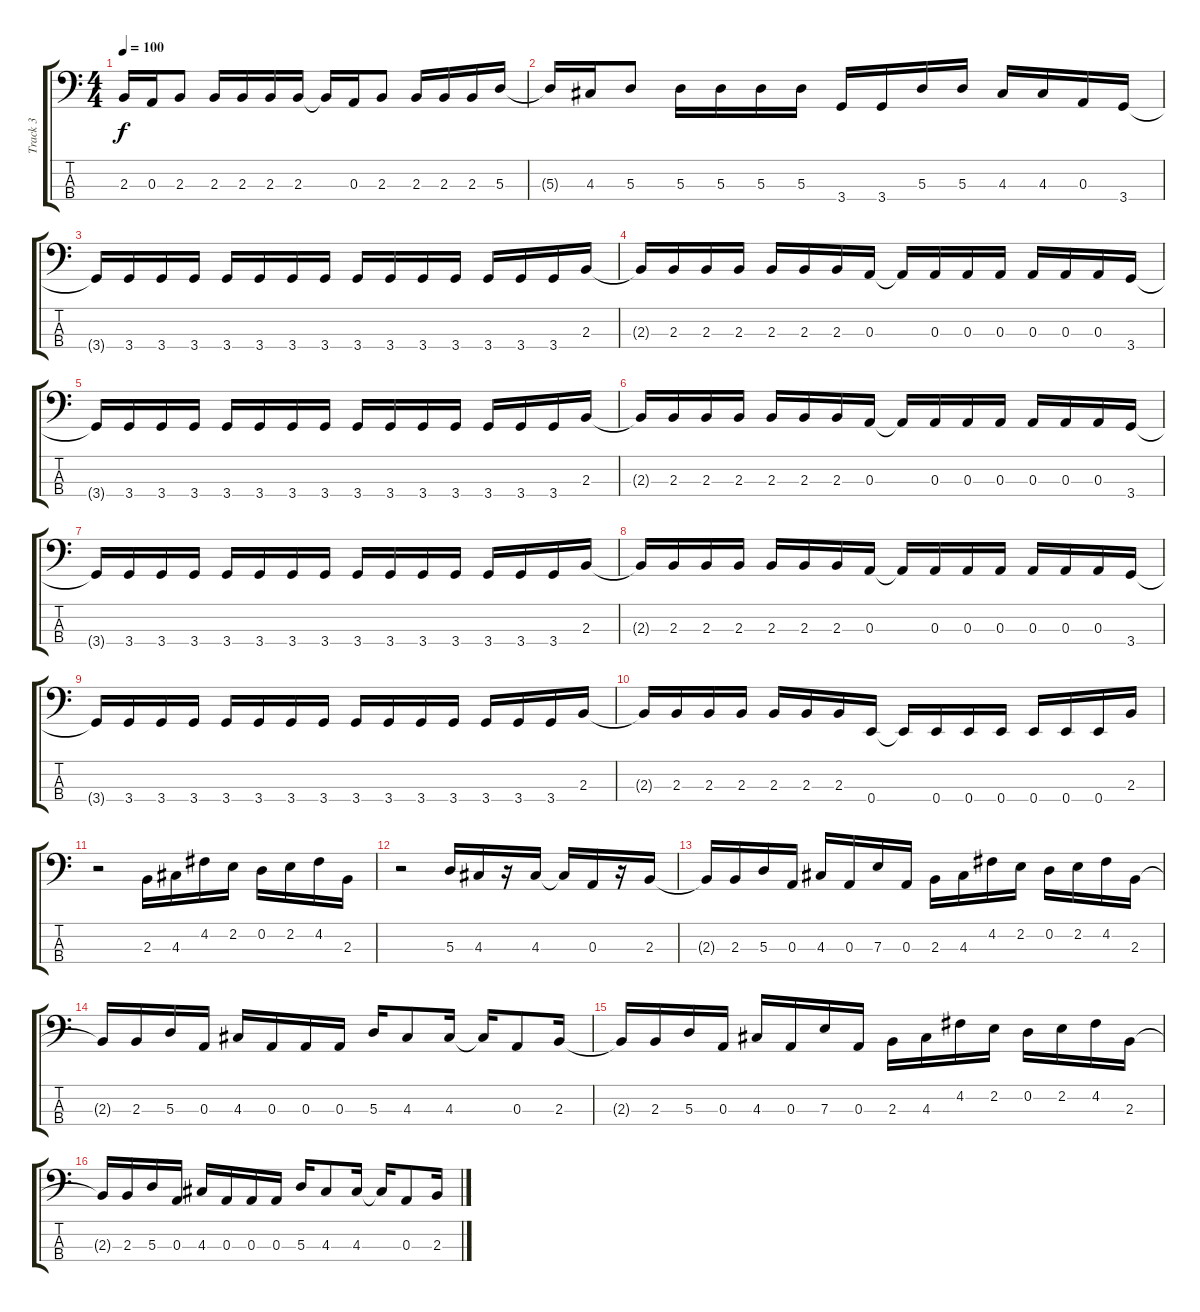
\track ("Track 3" "Track 3") {instrument electricbasspick}
\staff {score tabs}
\tuning (G2 D2 A1 E1) {hide}
\ts (4 4)
\tempo 100
\clef f4
\ks c
2.3{t}.16{dy f} 0.3.16 2.3.8 2.3.16 2.3.16 2.3.16 2.3.16 2.3{t}.16 0.3.16 2.3.8 2.3.16 2.3.16 2.3.16 5.3.16 |
5.3{t}.16 4.3.16 5.3.8 5.3.16 5.3.16 5.3.16 5.3.16 3.4.16 3.4.16 5.3.16 5.3.16 4.3.16 4.3.16 0.3.16 3.4.16 |
3.4{t}.16 3.4.16 3.4.16 3.4.16 3.4.16 3.4.16 3.4.16 3.4.16 3.4.16 3.4.16 3.4.16 3.4.16 3.4.16 3.4.16 3.4.16 2.3.16 |
2.3{t}.16 2.3.16 2.3.16 2.3.16 2.3.16 2.3.16 2.3.16 0.3.16 0.3{t}.16 0.3.16 0.3.16 0.3.16 0.3.16 0.3.16 0.3.16 3.4.16 |
3.4{t}.16 3.4.16 3.4.16 3.4.16 3.4.16 3.4.16 3.4.16 3.4.16 3.4.16 3.4.16 3.4.16 3.4.16 3.4.16 3.4.16 3.4.16 2.3.16 |
2.3{t}.16 2.3.16 2.3.16 2.3.16 2.3.16 2.3.16 2.3.16 0.3.16 0.3{t}.16 0.3.16 0.3.16 0.3.16 0.3.16 0.3.16 0.3.16 3.4.16 |
3.4{t}.16 3.4.16 3.4.16 3.4.16 3.4.16 3.4.16 3.4.16 3.4.16 3.4.16 3.4.16 3.4.16 3.4.16 3.4.16 3.4.16 3.4.16 2.3.16 |
2.3{t}.16 2.3.16 2.3.16 2.3.16 2.3.16 2.3.16 2.3.16 0.3.16 0.3{t}.16 0.3.16 0.3.16 0.3.16 0.3.16 0.3.16 0.3.16 3.4.16 |
3.4{t}.16 3.4.16 3.4.16 3.4.16 3.4.16 3.4.16 3.4.16 3.4.16 3.4.16 3.4.16 3.4.16 3.4.16 3.4.16 3.4.16 3.4.16 2.3.16 |
2.3{t}.16 2.3.16 2.3.16 2.3.16 2.3.16 2.3.16 2.3.16 0.4.16 0.4{t}.16 0.4.16 0.4.16 0.4.16 0.4.16 0.4.16 0.4.16 2.3.16 |
r.2 2.3.16 4.3.16 4.2.16 2.2.16 0.2.16 2.2.16 4.2.16 2.3.16 |
r.2 5.3.16 4.3.16 r.16 4.3.16 4.3{t}.16 0.3.16 r.16 2.3.16 |
2.3{t}.16 2.3.16 5.3.16 0.3.16 4.3.16 0.3.16 7.3.16 0.3.16 2.3.16 4.3.16 4.2.16 2.2.16 0.2.16 2.2.16 4.2.16 2.3.16 |
2.3{t}.16 2.3.16 5.3.16 0.3.16 4.3.16 0.3.16 0.3.16 0.3.16 5.3.16 4.3.8 4.3.16 4.3{t}.16 0.3.8 2.3.16 |
2.3{t}.16 2.3.16 5.3.16 0.3.16 4.3.16 0.3.16 7.3.16 0.3.16 2.3.16 4.3.16 4.2.16 2.2.16 0.2.16 2.2.16 4.2.16 2.3.16 |
2.3{t}.16 2.3.16 5.3.16 0.3.16 4.3.16 0.3.16 0.3.16 0.3.16 5.3.16 4.3.8 4.3.16 4.3{t}.16 0.3.8 2.3.16
